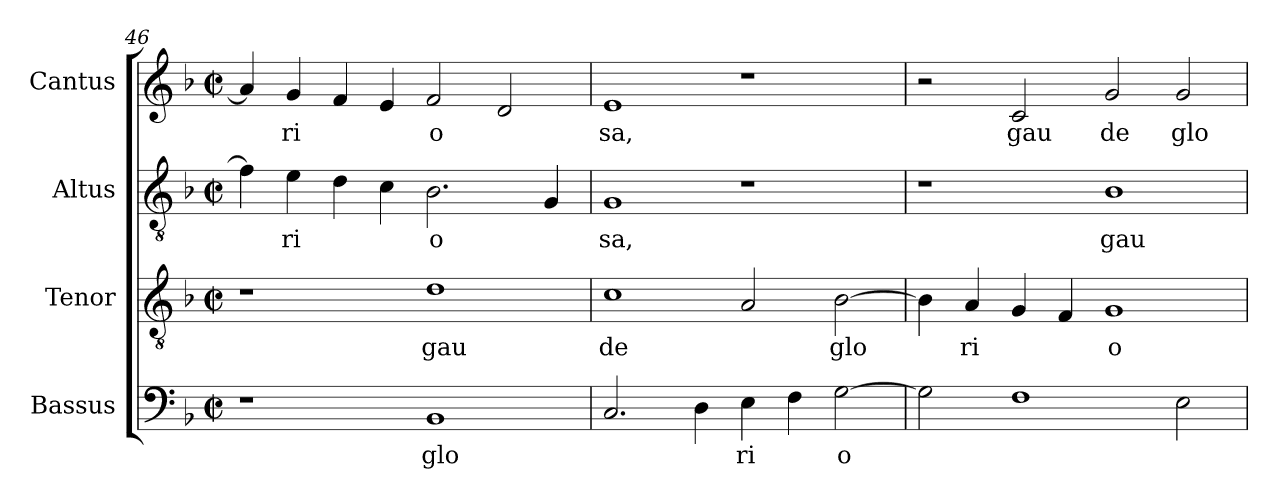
**kern	**text	**kern	**text	**kern	**text	**kern	**text
*part4	*part4	*part3	*part3	*part2	*part2	*part1	*part1
*staff4	*staff4	*staff3	*staff3	*staff2	*staff2	*staff1	*staff1
*I"Bassus	*	*I"Tenor	*	*I"Altus	*	*I"Cantus	*
*clefF4	*	*clefGv2	*	*clefGv2	*	*clefG2	*
*k[b-]	*	*k[b-]	*	*k[b-]	*	*k[b-]	*
*F:	*	*F:	*	*F:	*	*F:	*
*M2/2	*	*M2/2	*	*M2/2	*	*M2/2	*
*met(c|)	*	*met(c|)	*	*met(c|)	*	*met(c|)	*
=46	=46	=46	=46	=46	=46	=46	=46
1r	.	1r	.	4f\]	.	4a/]	.
!	!	!	!	!	!LO:LY:b:cj	!	!LO:LY:b:cj
.	.	.	.	4e\	ri	4g/	ri
.	.	.	.	4d\	.	4f/	.
.	.	.	.	4c\	.	4e/	.
!	!LO:LY:b:cj	!	!LO:LY:b:cj	!	!LO:LY:b:cj	!	!LO:LY:b:cj
1BB-	glo	1d	gau	2.B-\	o	2f/	o
.	.	.	.	.	.	2d/	.
.	.	.	.	4G/	.	.	.
=47	=47	=47	=47	=47	=47	=47	=47
!	!	!	!LO:LY:b:cj	!	!LO:LY:b:cj	!	!LO:LY:b:cj
2.C/	.	1c	de	1G	sa,	1e	sa,
4D\	.	.	.	.	.	.	.
!	!LO:LY:b:cj	!	!	!	!	!	!
4E\	ri	2A/	.	1r	.	1r	.
4F\	.	.	.	.	.	.	.
!	!LO:LY:b:cj	!	!LO:LY:b	!	!	!	!
[>2G\	o	[>2B-\	glo	.	.	.	.
=48	=48	=48	=48	=48	=48	=48	=48
2G\]	.	4B-\]	.	1r	.	2r	.
!	!	!	!LO:LY:b:cj	!	!	!	!
.	.	4A/	ri	.	.	.	.
!	!	!	!	!	!	!	!LO:LY:b:cj
1F	.	4G/	.	.	.	2c/	gau
.	.	4F/	.	.	.	.	.
!	!	!	!LO:LY:b:cj	!	!LO:LY:b:cj	!	!LO:LY:b:cj
.	.	1G	o	1B-	gau	2g/	de
!	!	!	!	!	!	!	!LO:LY:b
2E\	.	.	.	.	.	2g/	glo
=	=	=	=	=	=	=	=
*-	*-	*-	*-	*-	*-	*-	*-
